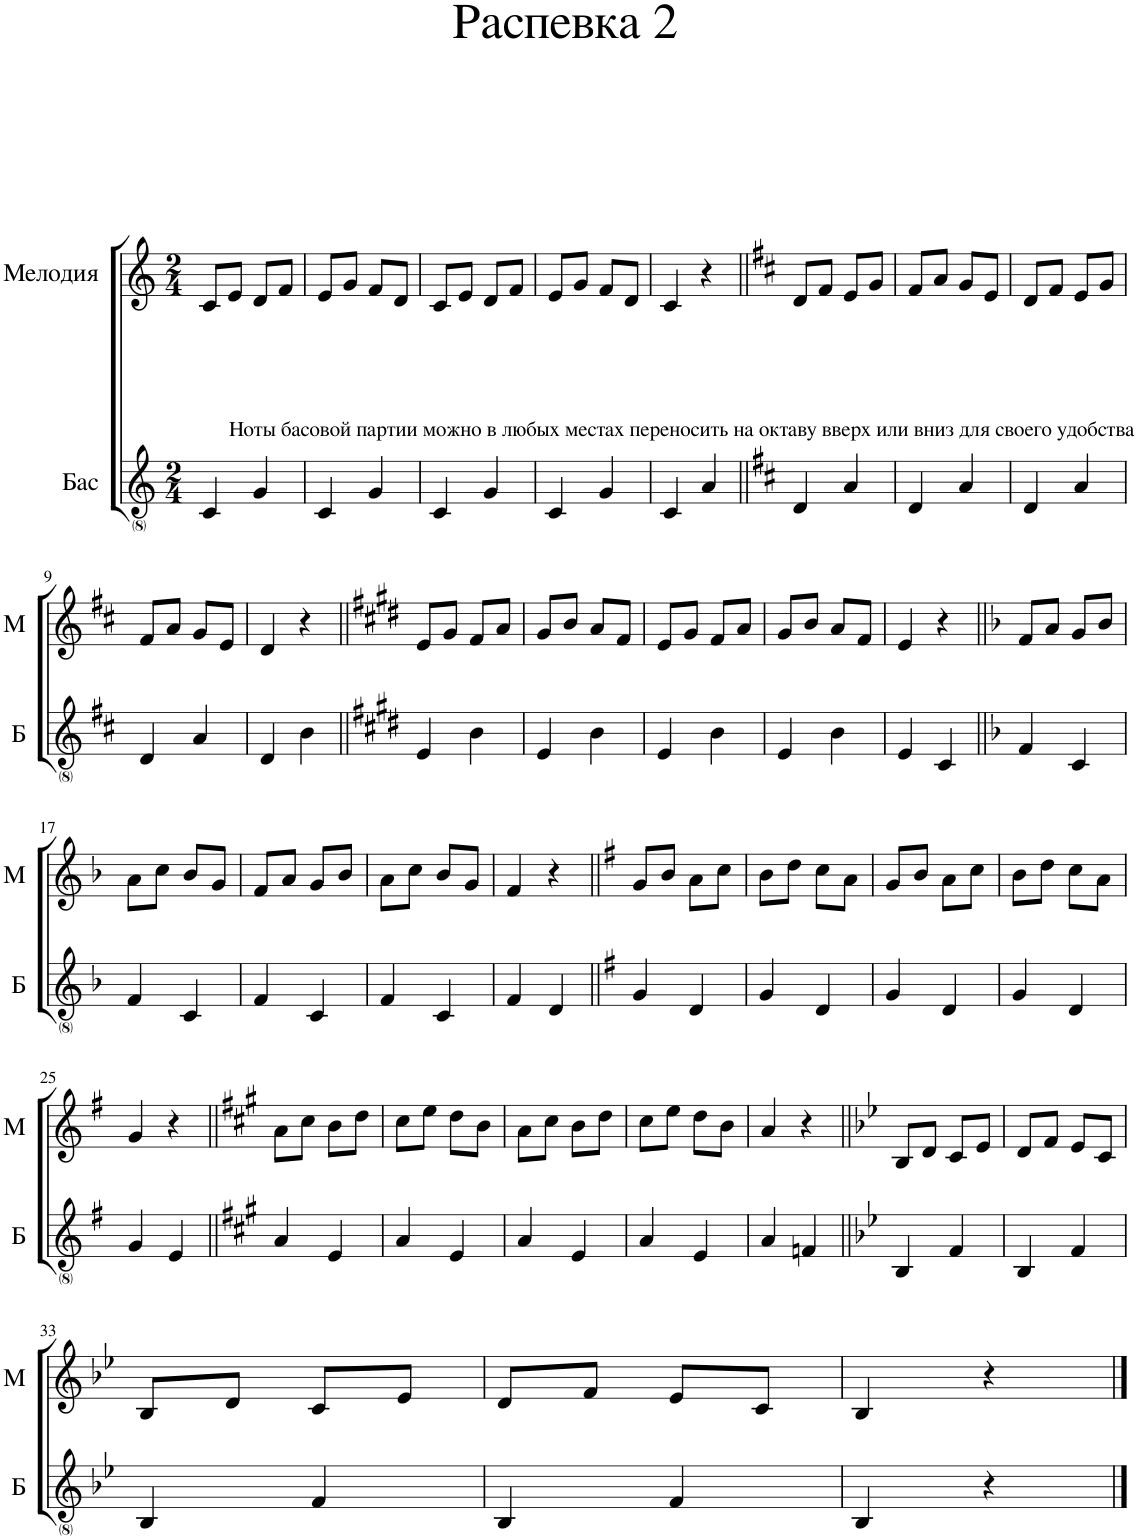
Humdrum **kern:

**kern	**kern
*part2	*part1
*staff2	*staff1
*I"Бас	*I"Мелодия
*clefG2	*clefG2
*k[]	*k[]
*M2/4	*M2/4
=1	=1
!	!LO:TX:b:t=Ноты басовой партии можно в любых местах переносить на октаву вверх или вниз для своего удобства
4c/	8c/L
.	8e/J
4g/	8d/L
.	8f/J
=2	=2
4c/	8e/L
.	8g/J
4g/	8f/L
.	8d/J
=3	=3
4c/	8c/L
.	8e/J
4g/	8d/L
.	8f/J
=4	=4
4c/	8e/L
.	8g/J
4g/	8f/L
.	8d/J
=5	=5
4c/	4c/
4a/	4r
=6||	=6||
*k[f#c#]	*k[f#c#]
4d/	8d/L
.	8f#/J
4a/	8e/L
.	8g/J
=7	=7
4d/	8f#/L
.	8a/J
4a/	8g/L
.	8e/J
=8	=8
4d/	8d/L
.	8f#/J
4a/	8e/L
.	8g/J
!!LO:LB:g=z
=9	=9
4d/	8f#/L
.	8a/J
4a/	8g/L
.	8e/J
=10	=10
4d/	4d/
4b\	4r
=11||	=11||
*k[f#c#g#d#]	*k[f#c#g#d#]
4e/	8e/L
.	8g#/J
4b\	8f#/L
.	8a/J
=12	=12
4e/	8g#/L
.	8b/J
4b\	8a/L
.	8f#/J
=13	=13
4e/	8e/L
.	8g#/J
4b\	8f#/L
.	8a/J
=14	=14
4e/	8g#/L
.	8b/J
4b\	8a/L
.	8f#/J
=15	=15
4e/	4e/
4c#/	4r
=16||	=16||
*k[b-]	*k[b-]
4f/	8f/L
.	8a/J
4c/	8g/L
.	8b-/J
!!LO:LB:g=z
=17	=17
4f/	8a\L
.	8cc\J
4c/	8b-/L
.	8g/J
=18	=18
4f/	8f/L
.	8a/J
4c/	8g/L
.	8b-/J
=19	=19
4f/	8a\L
.	8cc\J
4c/	8b-/L
.	8g/J
=20	=20
4f/	4f/
4d/	4r
=21||	=21||
*k[f#]	*k[f#]
4g/	8g/L
.	8b/J
4d/	8a\L
.	8cc\J
=22	=22
4g/	8b\L
.	8dd\J
4d/	8cc\L
.	8a\J
=23	=23
4g/	8g/L
.	8b/J
4d/	8a\L
.	8cc\J
=24	=24
4g/	8b\L
.	8dd\J
4d/	8cc\L
.	8a\J
!!LO:LB:g=z
=25	=25
4g/	4g/
4e/	4r
=26||	=26||
*k[f#c#g#]	*k[f#c#g#]
4a/	8a\L
.	8cc#\J
4e/	8b\L
.	8dd\J
=27	=27
4a/	8cc#\L
.	8ee\J
4e/	8dd\L
.	8b\J
=28	=28
4a/	8a\L
.	8cc#\J
4e/	8b\L
.	8dd\J
=29	=29
4a/	8cc#\L
.	8ee\J
4e/	8dd\L
.	8b\J
=30	=30
4a/	4a/
4fn/	4r
=31||	=31||
*k[b-e-]	*k[b-e-]
4B-/	8B-/L
.	8d/J
4f/	8c/L
.	8e-/J
=32	=32
4B-/	8d/L
.	8f/J
4f/	8e-/L
.	8c/J
!!LO:LB:g=z
=33	=33
4B-/	8B-/L
.	8d/J
4f/	8c/L
.	8e-/J
=34	=34
4B-/	8d/L
.	8f/J
4f/	8e-/L
.	8c/J
=35	=35
4B-/	4B-/
4r	4r
==	==
*-	*-
